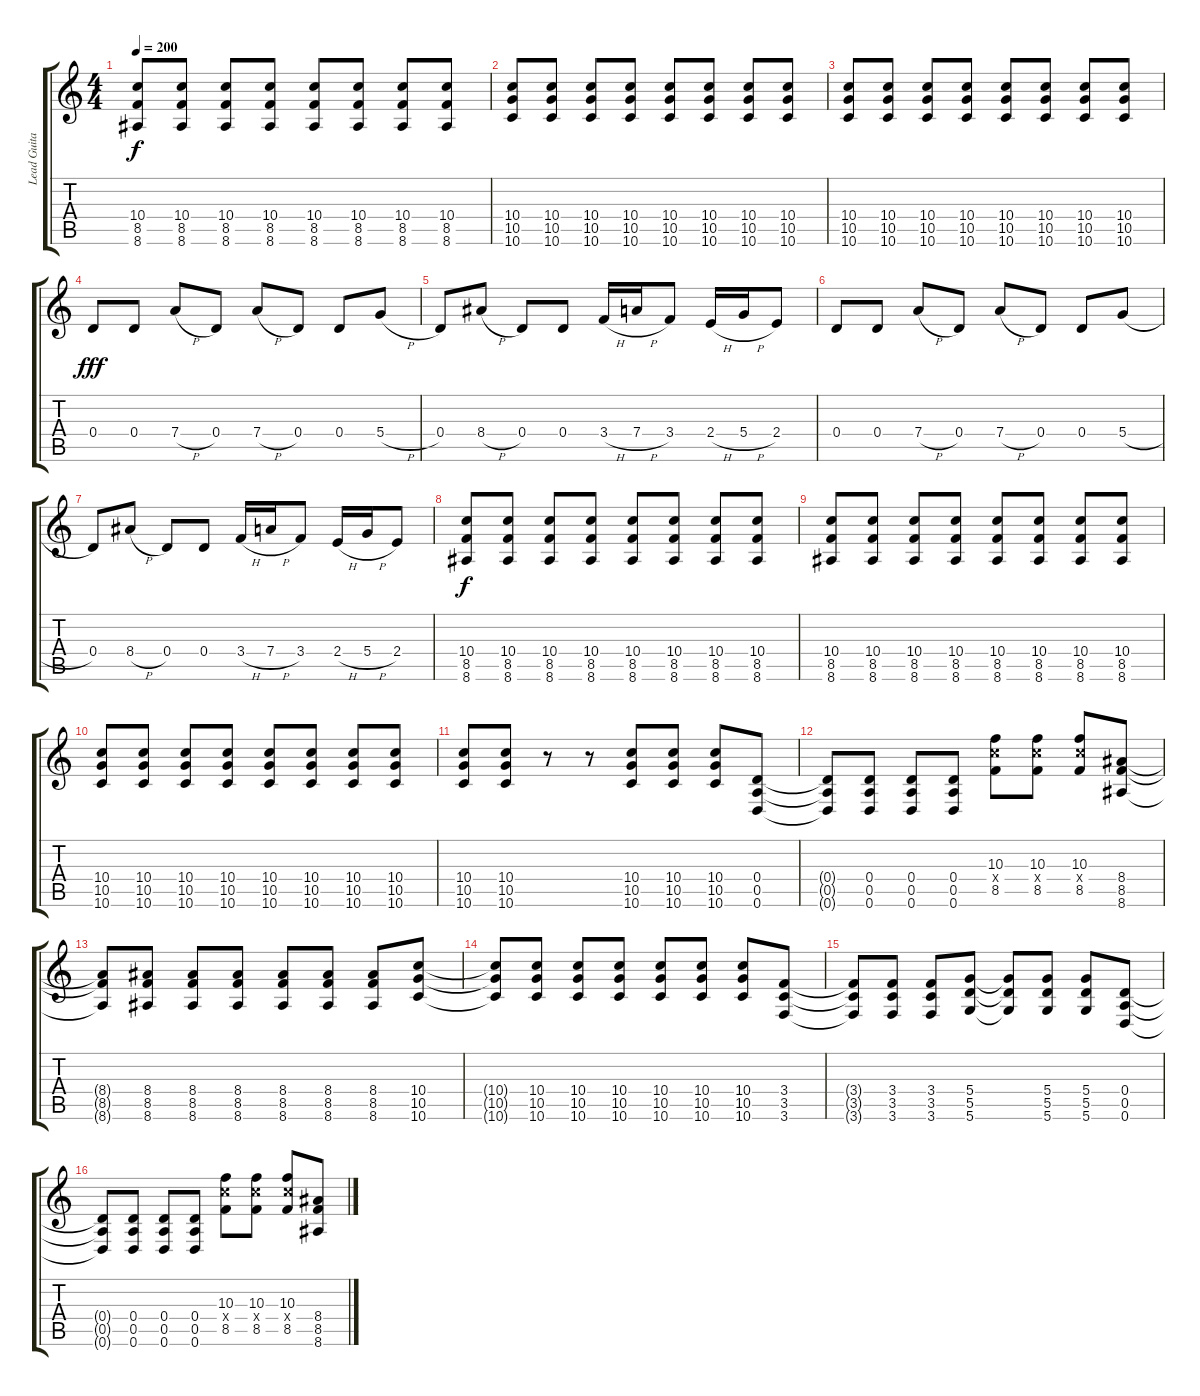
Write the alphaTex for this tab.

\track ("Lead Guitar" "Lead Guita") {instrument distortionguitar}
\staff {score tabs}
\tuning (E4 B3 G3 D3 A2 D2) {hide}
\ts (4 4)
\tempo 200
\clef g2
\ks c
(10.4 8.5 8.6).8{dy f} (10.4 8.5 8.6).8 (10.4 8.5 8.6).8 (10.4 8.5 8.6).8 (10.4 8.5 8.6).8 (10.4 8.5 8.6).8 (10.4 8.5 8.6).8 (10.4 8.5 8.6).8 |
(10.4 10.5 10.6).8 (10.4 10.5 10.6).8 (10.4 10.5 10.6).8 (10.4 10.5 10.6).8 (10.4 10.5 10.6).8 (10.4 10.5 10.6).8 (10.4 10.5 10.6).8 (10.4 10.5 10.6).8 |
(10.4 10.5 10.6).8 (10.4 10.5 10.6).8 (10.4 10.5 10.6).8 (10.4 10.5 10.6).8 (10.4 10.5 10.6).8 (10.4 10.5 10.6).8 (10.4 10.5 10.6).8 (10.4 10.5 10.6).8 |
0.4.8{dy fff} 0.4.8 7.4{h}.8 0.4.8 7.4{h}.8 0.4.8 0.4.8 5.4{h}.8 |
0.4.8 8.4{h}.8 0.4.8 0.4.8 3.4{h}.16 7.4{h}.16 3.4.8 2.4{h}.16 5.4{h}.16 2.4.8 |
0.4.8 0.4.8 7.4{h}.8 0.4.8 7.4{h}.8 0.4.8 0.4.8 5.4{h}.8 |
0.4.8 8.4{h}.8 0.4.8 0.4.8 3.4{h}.16 7.4{h}.16 3.4.8 2.4{h}.16 5.4{h}.16 2.4.8 |
(10.4 8.5 8.6).8{dy f} (10.4 8.5 8.6).8 (10.4 8.5 8.6).8 (10.4 8.5 8.6).8 (10.4 8.5 8.6).8 (10.4 8.5 8.6).8 (10.4 8.5 8.6).8 (10.4 8.5 8.6).8 |
(10.4 8.5 8.6).8 (10.4 8.5 8.6).8 (10.4 8.5 8.6).8 (10.4 8.5 8.6).8 (10.4 8.5 8.6).8 (10.4 8.5 8.6).8 (10.4 8.5 8.6).8 (10.4 8.5 8.6).8 |
(10.4 10.5 10.6).8 (10.4 10.5 10.6).8 (10.4 10.5 10.6).8 (10.4 10.5 10.6).8 (10.4 10.5 10.6).8 (10.4 10.5 10.6).8 (10.4 10.5 10.6).8 (10.4 10.5 10.6).8 |
(10.4 10.5 10.6).8 (10.4 10.5 10.6).8 r.8 r.8 (10.4 10.5 10.6).8 (10.4 10.5 10.6).8 (10.4 10.5 10.6).8 (0.4 0.5 0.6).8 |
(0.4{t} 0.5{t} 0.6{t}).8 (0.4 0.5 0.6).8 (0.4 0.5 0.6).8 (0.4 0.5 0.6).8 (10.3 10.4{x} 8.5).8 (10.3 10.4{x} 8.5).8 (10.3 10.4{x} 8.5).8 (8.4 8.5 8.6).8 |
(8.4{t} 8.5{t} 8.6{t}).8 (8.4 8.5 8.6).8 (8.4 8.5 8.6).8 (8.4 8.5 8.6).8 (8.4 8.5 8.6).8 (8.4 8.5 8.6).8 (8.4 8.5 8.6).8 (10.4 10.5 10.6).8 |
(10.4{t} 10.5{t} 10.6{t}).8 (10.4 10.5 10.6).8 (10.4 10.5 10.6).8 (10.4 10.5 10.6).8 (10.4 10.5 10.6).8 (10.4 10.5 10.6).8 (10.4 10.5 10.6).8 (3.4 3.5 3.6).8 |
(3.4{t} 3.5{t} 3.6{t}).8 (3.4 3.5 3.6).8 (3.4 3.5 3.6).8 (5.4 5.5 5.6).8 (5.4{t} 5.5{t} 5.6{t}).8 (5.4 5.5 5.6).8 (5.4 5.5 5.6).8 (0.4 0.5 0.6).8 |
(0.4{t} 0.5{t} 0.6{t}).8 (0.4 0.5 0.6).8 (0.4 0.5 0.6).8 (0.4 0.5 0.6).8 (10.3 10.4{x} 8.5).8 (10.3 10.4{x} 8.5).8 (10.3 10.4{x} 8.5).8 (8.4 8.5 8.6).8
